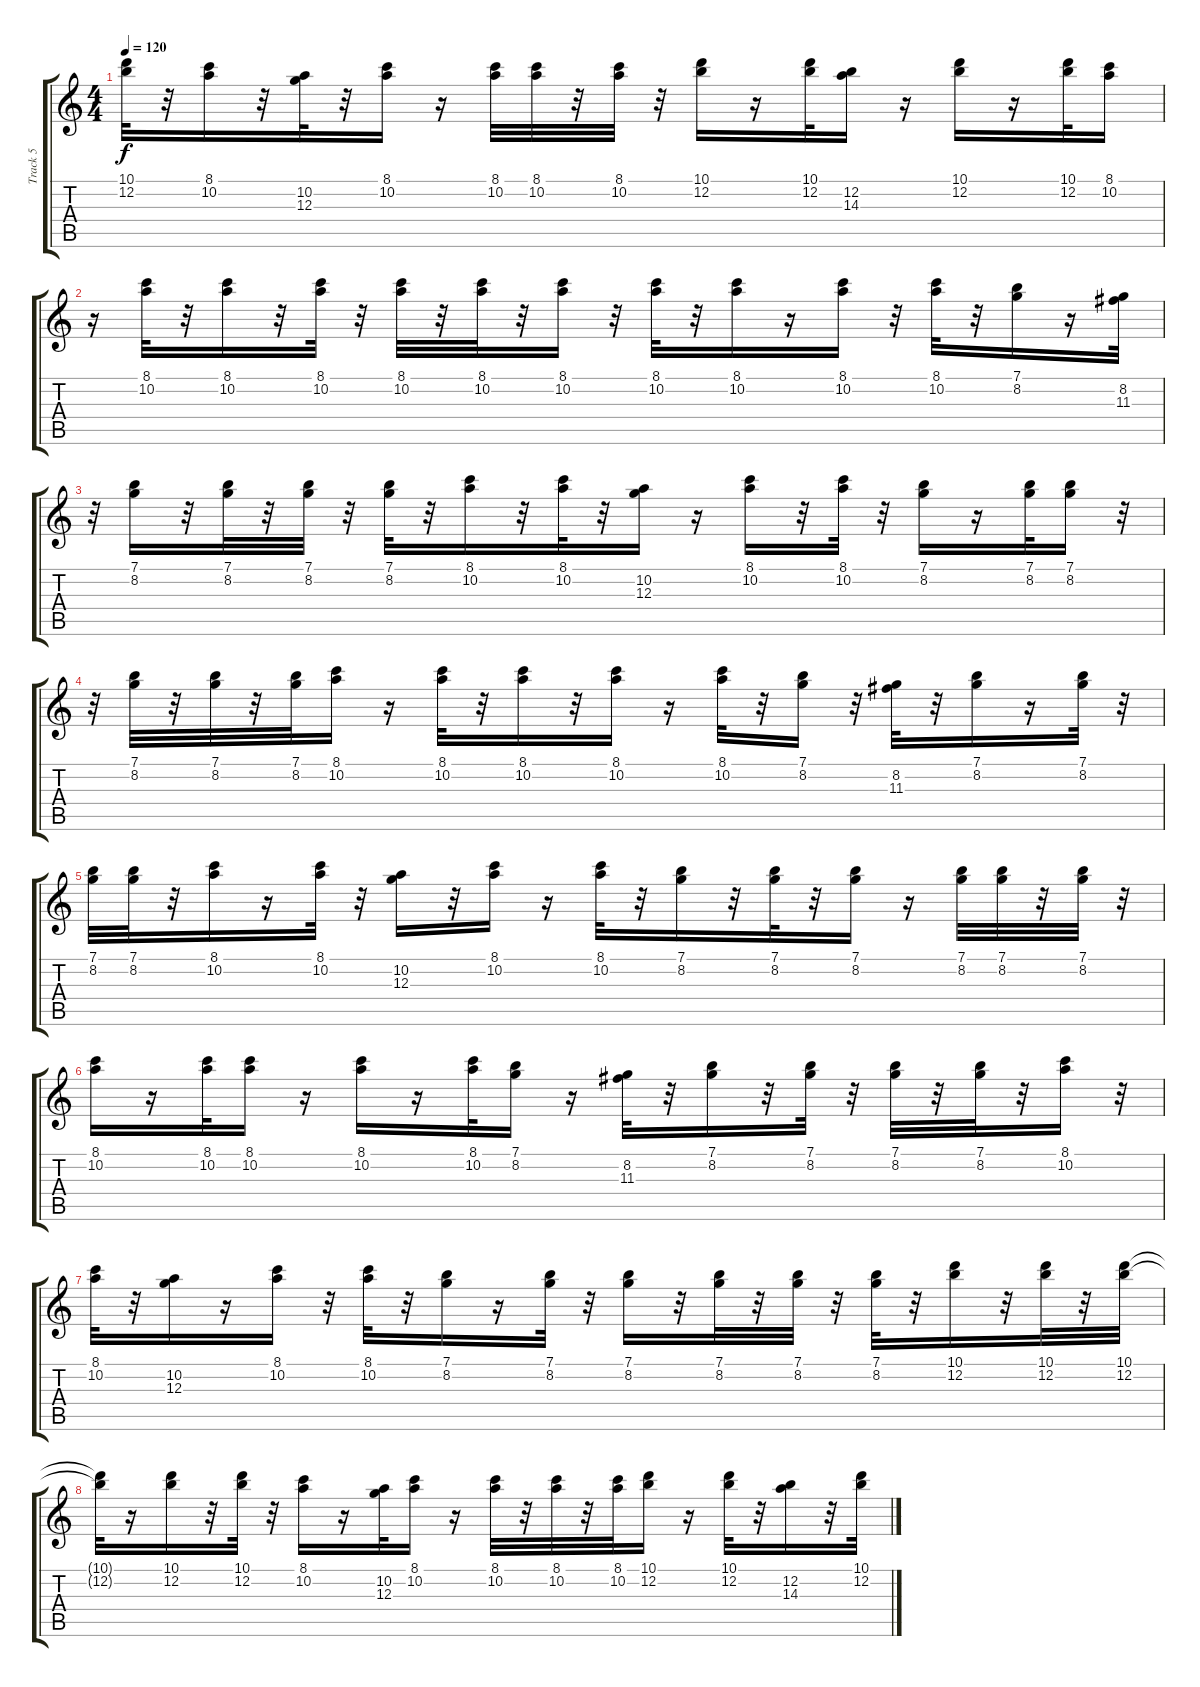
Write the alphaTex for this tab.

\track ("Track 5" "Track 5") {instrument fretlessbass}
\staff {score tabs}
\tuning (E4 B3 G3 D3 A2 E2) {hide}
\ts (4 4)
\tempo 120
\clef g2
\ks c
(10.1 12.2).32{dy f} r.32 (8.1 10.2).16 r.32 (10.2 12.3).32 r.32 (8.1 10.2).16 r.16 (8.1 10.2).32 (8.1 10.2).32 r.32 (8.1 10.2).32 r.32 (10.1 12.2).16 r.16 (10.1 12.2).32 (12.2 14.3).16 r.16 (10.1 12.2).16 r.16 (10.1 12.2).32 (8.1 10.2).16 |
r.16 (8.1 10.2).32 r.32 (8.1 10.2).16 r.32 (8.1 10.2).32 r.32 (8.1 10.2).32 r.32 (8.1 10.2).32 r.32 (8.1 10.2).16 r.32 (8.1 10.2).32 r.32 (8.1 10.2).16 r.16 (8.1 10.2).16 r.32 (8.1 10.2).32 r.32 (7.1 8.2).16 r.16 (8.2 11.3).32 |
r.32 (7.1 8.2).16 r.32 (7.1 8.2).32 r.32 (7.1 8.2).32 r.32 (7.1 8.2).32 r.32 (8.1 10.2).16 r.32 (8.1 10.2).32 r.32 (10.2 12.3).16 r.16 (8.1 10.2).16 r.32 (8.1 10.2).32 r.32 (7.1 8.2).16 r.16 (7.1 8.2).32 (7.1 8.2).16 r.32 |
r.32 (7.1 8.2).32 r.32 (7.1 8.2).32 r.32 (7.1 8.2).32 (8.1 10.2).16 r.16 (8.1 10.2).32 r.32 (8.1 10.2).16 r.32 (8.1 10.2).16 r.16 (8.1 10.2).32 r.32 (7.1 8.2).16 r.32 (8.2 11.3).32 r.32 (7.1 8.2).16 r.16 (7.1 8.2).32 r.32 |
(7.1 8.2).32 (7.1 8.2).32 r.32 (8.1 10.2).16 r.16 (8.1 10.2).32 r.32 (10.2 12.3).16 r.32 (8.1 10.2).16 r.16 (8.1 10.2).32 r.32 (7.1 8.2).16 r.32 (7.1 8.2).32 r.32 (7.1 8.2).16 r.16 (7.1 8.2).32 (7.1 8.2).32 r.32 (7.1 8.2).32 r.32 |
(8.1 10.2).16 r.16 (8.1 10.2).32 (8.1 10.2).16 r.16 (8.1 10.2).16 r.16 (8.1 10.2).32 (7.1 8.2).16 r.16 (8.2 11.3).32 r.32 (7.1 8.2).16 r.32 (7.1 8.2).32 r.32 (7.1 8.2).32 r.32 (7.1 8.2).32 r.32 (8.1 10.2).16 r.32 |
(8.1 10.2).32 r.32 (10.2 12.3).16 r.16 (8.1 10.2).16 r.32 (8.1 10.2).32 r.32 (7.1 8.2).16 r.16 (7.1 8.2).32 r.32 (7.1 8.2).16 r.32 (7.1 8.2).32 r.32 (7.1 8.2).32 r.32 (7.1 8.2).32 r.32 (10.1 12.2).16 r.32 (10.1 12.2).32 r.32 (10.1 12.2).32 |
(10.1{t} 12.2{t}).32 r.16 (10.1 12.2).16 r.32 (10.1 12.2).32 r.32 (8.1 10.2).16 r.16 (10.2 12.3).32 (8.1 10.2).16 r.16 (8.1 10.2).32 r.32 (8.1 10.2).32 r.32 (8.1 10.2).32 (10.1 12.2).16 r.16 (10.1 12.2).32 r.32 (12.2 14.3).16 r.32 (10.1 12.2).32
